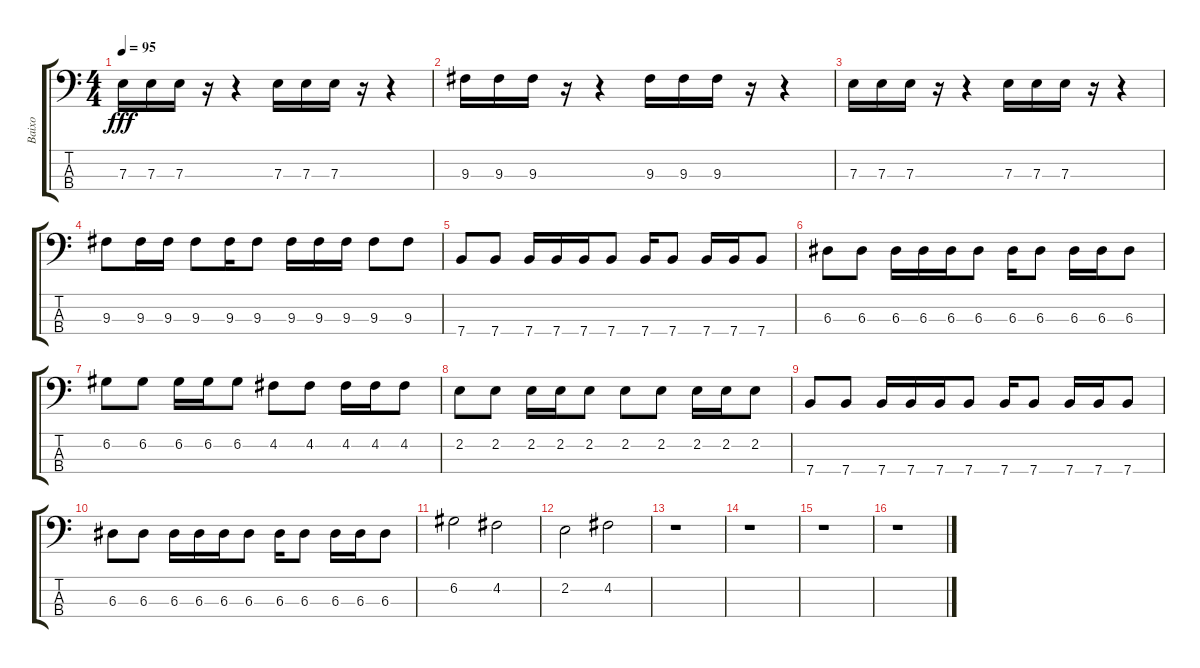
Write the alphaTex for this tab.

\track ("Baixo" "Baixo") {instrument electricbasspick}
\staff {score tabs}
\tuning (G2 D2 A1 E1) {hide}
\ts (4 4)
\tempo 95
\clef f4
\ks c
7.3.16{dy fff} 7.3.16 7.3.16 r.16 r.4 7.3.16 7.3.16 7.3.16 r.16 r.4 |
9.3.16 9.3.16 9.3.16 r.16 r.4 9.3.16 9.3.16 9.3.16 r.16 r.4 |
7.3.16 7.3.16 7.3.16 r.16 r.4 7.3.16 7.3.16 7.3.16 r.16 r.4 |
9.3.8 9.3.16 9.3.16 9.3.8 9.3.16 9.3.8 9.3.16 9.3.16 9.3.16 9.3.8 9.3.8 |
7.4.8 7.4.8 7.4.16 7.4.16 7.4.16 7.4.8 7.4.16 7.4.8 7.4.16 7.4.16 7.4.8 |
6.3.8 6.3.8 6.3.16 6.3.16 6.3.16 6.3.8 6.3.16 6.3.8 6.3.16 6.3.16 6.3.8 |
6.2.8 6.2.8 6.2.16 6.2.16 6.2.8 4.2.8 4.2.8 4.2.16 4.2.16 4.2.8 |
2.2.8 2.2.8 2.2.16 2.2.16 2.2.8 2.2.8 2.2.8 2.2.16 2.2.16 2.2.8 |
7.4.8 7.4.8 7.4.16 7.4.16 7.4.16 7.4.8 7.4.16 7.4.8 7.4.16 7.4.16 7.4.8 |
6.3.8 6.3.8 6.3.16 6.3.16 6.3.16 6.3.8 6.3.16 6.3.8 6.3.16 6.3.16 6.3.8 |
6.2.2 4.2.2 |
2.2.2 4.2.2 |
r.1 |
r.1 |
r.1 |
r.1
